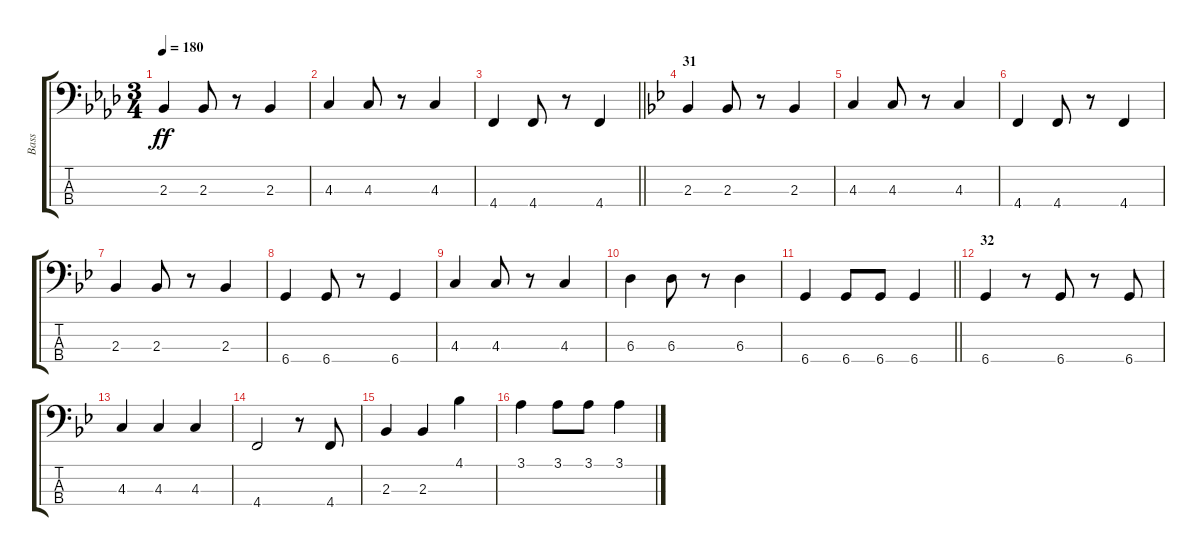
\track ("Bass" "Bass") {instrument electricbasspick}
\staff {score tabs}
\tuning (Gb2 Db2 Ab1 Db1) {hide}
\ts (3 4)
\tempo 180
\clef f4
\ks ab
2.3.4{dy ff} 2.3.8 r.8 2.3.4 |
4.3.4 4.3.8 r.8 4.3.4 |
\barLineRight lightlight
4.4.4 4.4.8 r.8 4.4.4 |
\section ("" "31")
\ks bb
2.3.4 2.3.8 r.8 2.3.4 |
4.3.4 4.3.8 r.8 4.3.4 |
4.4.4 4.4.8 r.8 4.4.4 |
2.3.4 2.3.8 r.8 2.3.4 |
6.4.4 6.4.8 r.8 6.4.4 |
4.3.4 4.3.8 r.8 4.3.4 |
6.3.4 6.3.8 r.8 6.3.4 |
\barLineRight lightlight
6.4.4 6.4.8 6.4.8 6.4.4 |
\section ("" "32")
6.4.4 r.8 6.4.8 r.8 6.4.8 |
4.3.4 4.3.4 4.3.4 |
4.4.2 r.8 4.4.8 |
2.3.4 2.3.4 4.1.4 |
3.1.4 3.1.8 3.1.8 3.1.4
